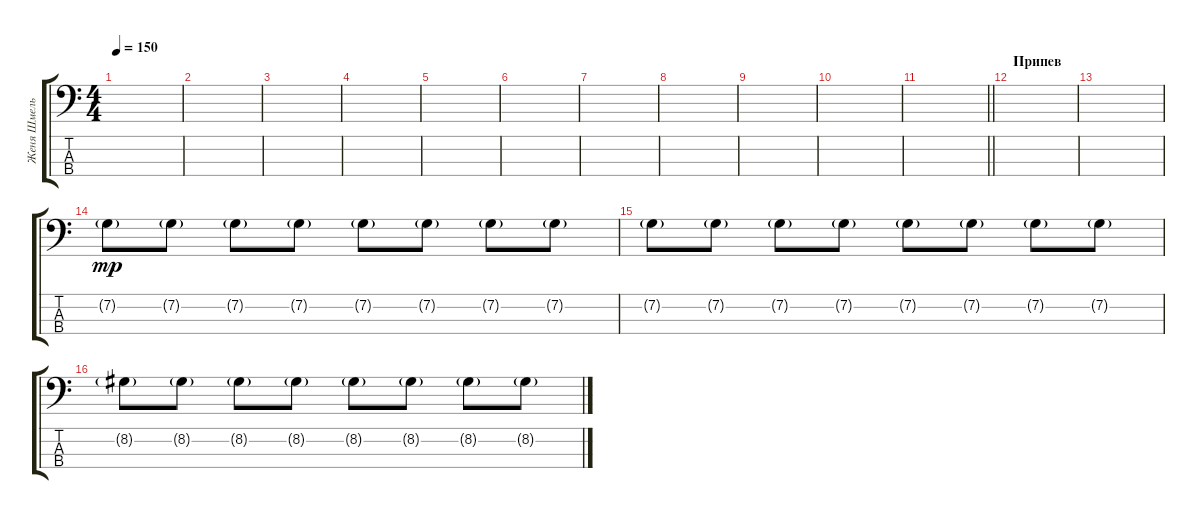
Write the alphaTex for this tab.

\track ("Женя Шмель" "Женя Шмель") {instrument electricbassfinger}
\staff {score tabs}
\tuning (F2 C2 G1 D1) {hide}
\ts (4 4)
\tempo 150
\clef f4
\ks c
|
|
|
|
|
|
|
|
|
|
\barLineRight lightlight
|
\section ("" "Припев")
|
|
7.2{g}.8{dy mp} 7.2{g}.8 7.2{g}.8 7.2{g}.8 7.2{g}.8 7.2{g}.8 7.2{g}.8 7.2{g}.8 |
7.2{g}.8 7.2{g}.8 7.2{g}.8 7.2{g}.8 7.2{g}.8 7.2{g}.8 7.2{g}.8 7.2{g}.8 |
8.2{g}.8 8.2{g}.8 8.2{g}.8 8.2{g}.8 8.2{g}.8 8.2{g}.8 8.2{g}.8 8.2{g}.8
